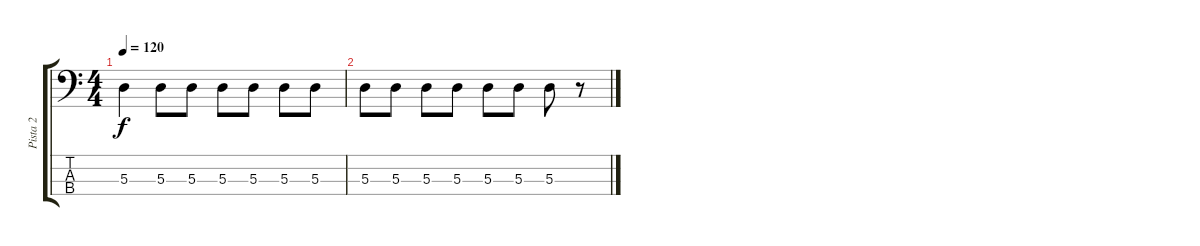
\track ("Pista 2" "Pista 2") {instrument fretlessbass}
\staff {score tabs}
\tuning (G2 D2 A1 E1) {hide}
\ts (4 4)
\tempo 120
\clef f4
\ks c
5.3.4{dy f} 5.3.8 5.3.8 5.3.8 5.3.8 5.3.8 5.3.8 |
5.3.8 5.3.8 5.3.8 5.3.8 5.3.8 5.3.8 5.3.8 r.8
